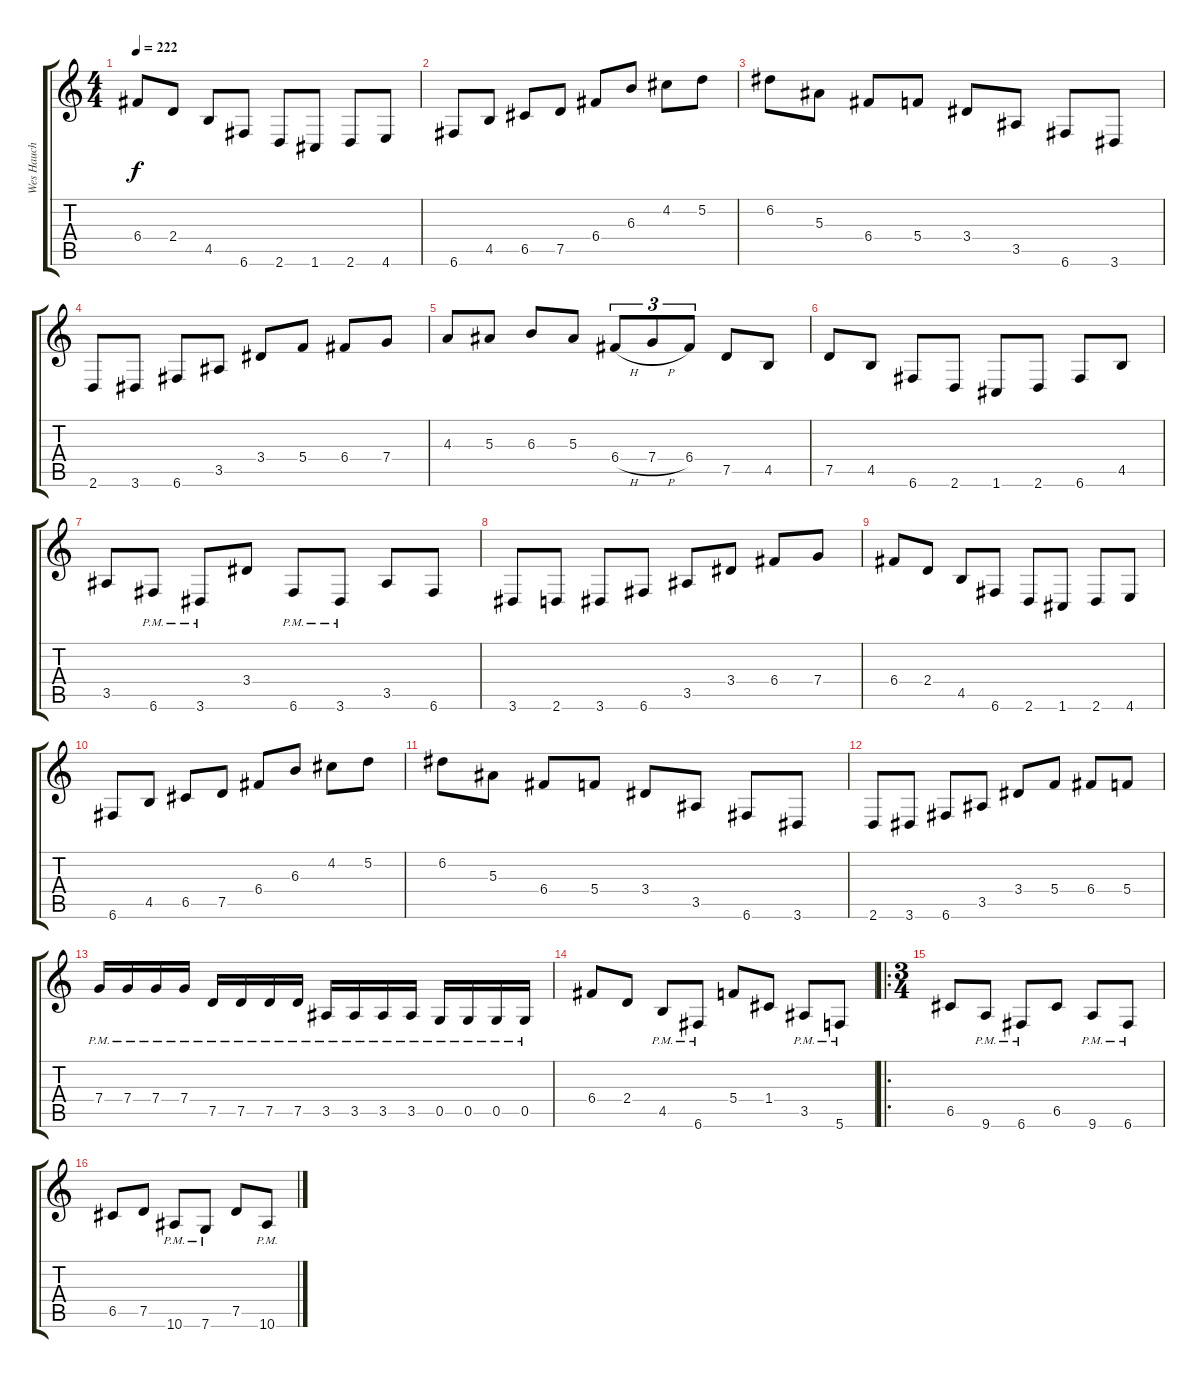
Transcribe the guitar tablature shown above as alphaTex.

\track ("Wes Hauch" "Wes Hauch") {instrument distortionguitar}
\staff {score tabs}
\tuning (D4 A3 F3 C3 G2 C2) {hide}
\ts (4 4)
\tempo 222
\clef g2
\ks c
6.4.8{dy f} 2.4.8 4.5.8 6.6.8 2.6.8 1.6.8 2.6.8 4.6.8 |
6.6.8 4.5.8 6.5.8 7.5.8 6.4.8 6.3.8 4.2.8 5.2.8 |
6.2.8 5.3.8 6.4.8 5.4.8 3.4.8 3.5.8 6.6.8 3.6.8 |
2.6.8 3.6.8 6.6.8 3.5.8 3.4.8 5.4.8 6.4.8 7.4.8 |
4.3.8 5.3.8 6.3.8 5.3.8 6.4{h}.8{tu (3 2)} 7.4{h}.8{tu (3 2)} 6.4.8{tu (3 2)} 7.5.8 4.5.8 |
7.5.8 4.5.8 6.6.8 2.6.8 1.6.8 2.6.8 6.6.8 4.5.8 |
3.5.8 6.6{pm}.8 3.6{pm}.8 3.4.8 6.6{pm}.8 3.6{pm}.8 3.5.8 6.6.8 |
3.6.8 2.6.8 3.6.8 6.6.8 3.5.8 3.4.8 6.4.8 7.4.8 |
6.4.8 2.4.8 4.5.8 6.6.8 2.6.8 1.6.8 2.6.8 4.6.8 |
6.6.8 4.5.8 6.5.8 7.5.8 6.4.8 6.3.8 4.2.8 5.2.8 |
6.2.8 5.3.8 6.4.8 5.4.8 3.4.8 3.5.8 6.6.8 3.6.8 |
2.6.8 3.6.8 6.6.8 3.5.8 3.4.8 5.4.8 6.4.8 5.4.8 |
7.4{pm}.16 7.4{pm}.16 7.4{pm}.16 7.4{pm}.16 7.5{pm}.16 7.5{pm}.16 7.5{pm}.16 7.5{pm}.16 3.5{pm}.16 3.5{pm}.16 3.5{pm}.16 3.5{pm}.16 0.5{pm}.16 0.5{pm}.16 0.5{pm}.16 0.5{pm}.16 |
6.4.8 2.4.8 4.5{pm}.8 6.6{pm}.8 5.4.8 1.4.8 3.5{pm}.8 5.6{pm}.8 |
\ro
\ts (3 4)
6.5.8 9.6{pm}.8 6.6{pm}.8 6.5.8 9.6{pm}.8 6.6{pm}.8 |
6.5.8 7.5.8 10.6{pm}.8 7.6{pm}.8 7.5.8 10.6{pm}.8
